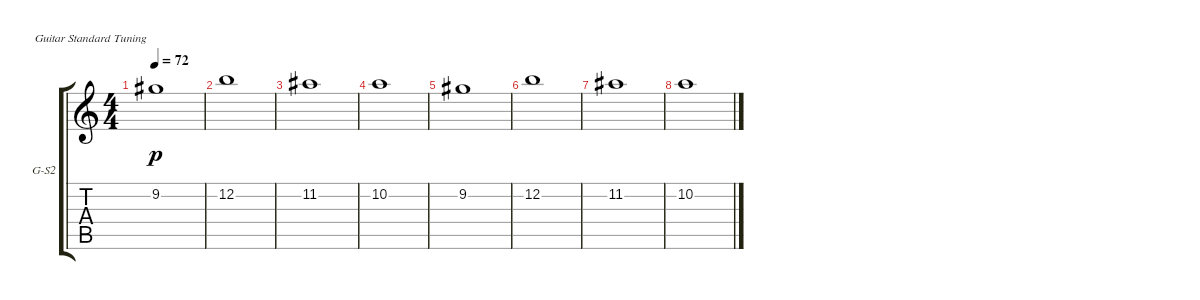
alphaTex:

\defaultSystemsLayout 4
\bracketExtendMode groupsimilarinstruments
\firstSystemTrackNameOrientation horizontal
\otherSystemsTrackNameOrientation horizontal
\track ("Guitar Solo 2" "G-S2") {multiBarRest instrument electricguitarclean}
\staff {score tabs}
\tuning (E4 B3 G3 D3 A2 E2)
\ts (4 4)
\tempo 72
\clef g2
\ks c
9.2.1{dy p} |
12.2.1 |
11.2.1 |
10.2.1 |
9.2.1 |
12.2.1 |
11.2.1 |
10.2.1
